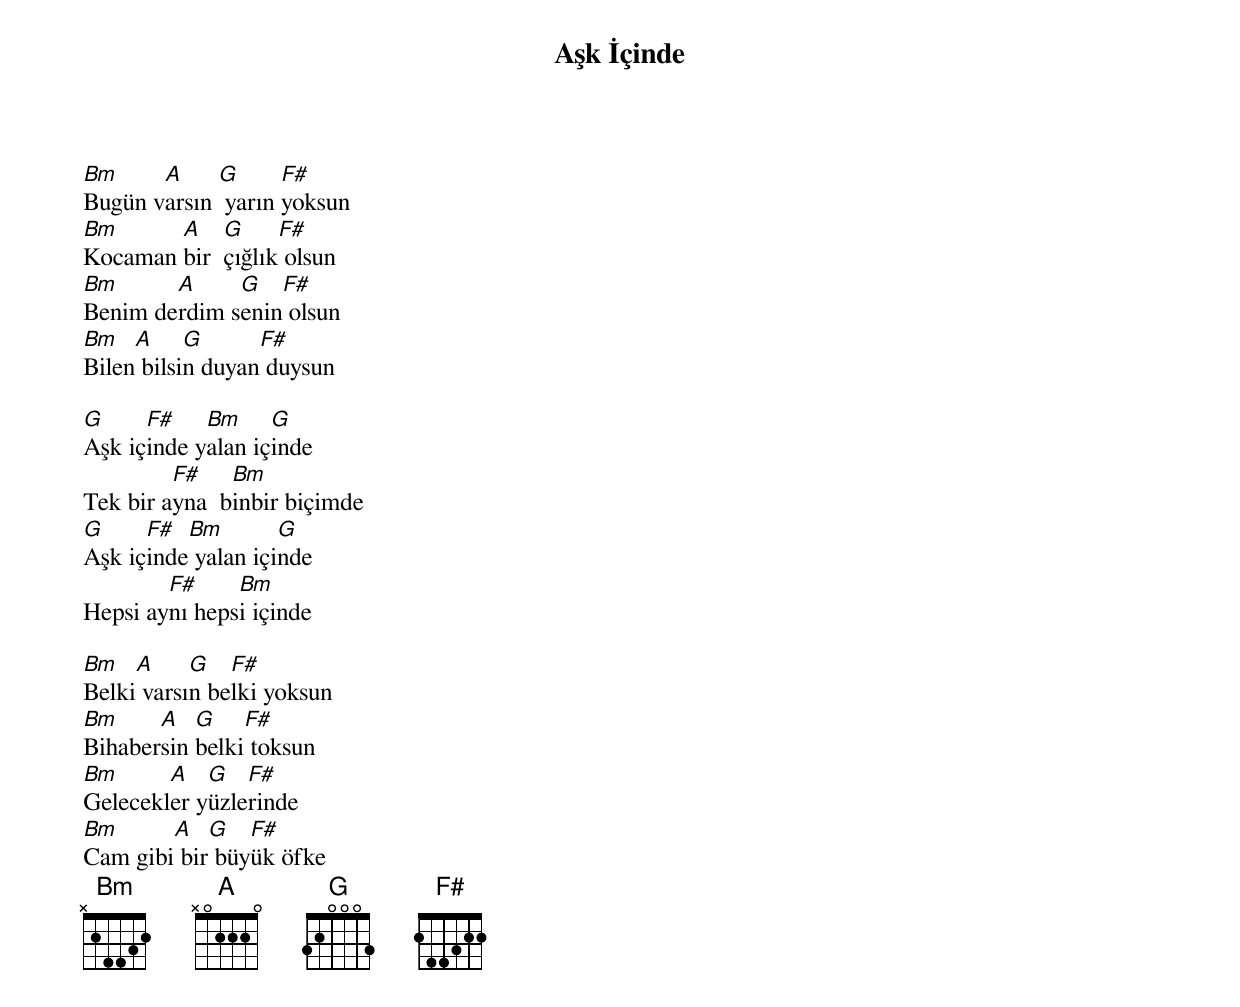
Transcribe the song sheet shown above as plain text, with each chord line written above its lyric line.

{title: Aşk İçinde}
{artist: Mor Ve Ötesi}

Bm     A     G      F#
Bugün varsın  yarın yoksun
Bm      A    G     F#
Kocaman bir  çığlık olsun
Bm      A     G   F#
Benim derdim senin olsun
Bm   A     G      F#
Bilen bilsin duyan duysun

G     F#    Bm     G
Aşk içinde yalan içinde
         F#    Bm
Tek bir ayna  binbir biçimde
G     F#  Bm        G
Aşk içinde yalan içinde
        F#     Bm
Hepsi aynı hepsi içinde

Bm   A     G   F#
Belki varsın belki yoksun
Bm     A   G    F#
Bihabersin belki toksun
Bm      A   G   F#
Gelecekler yüzlerinde
Bm      A   G   F#
Cam gibi bir büyük öfke
